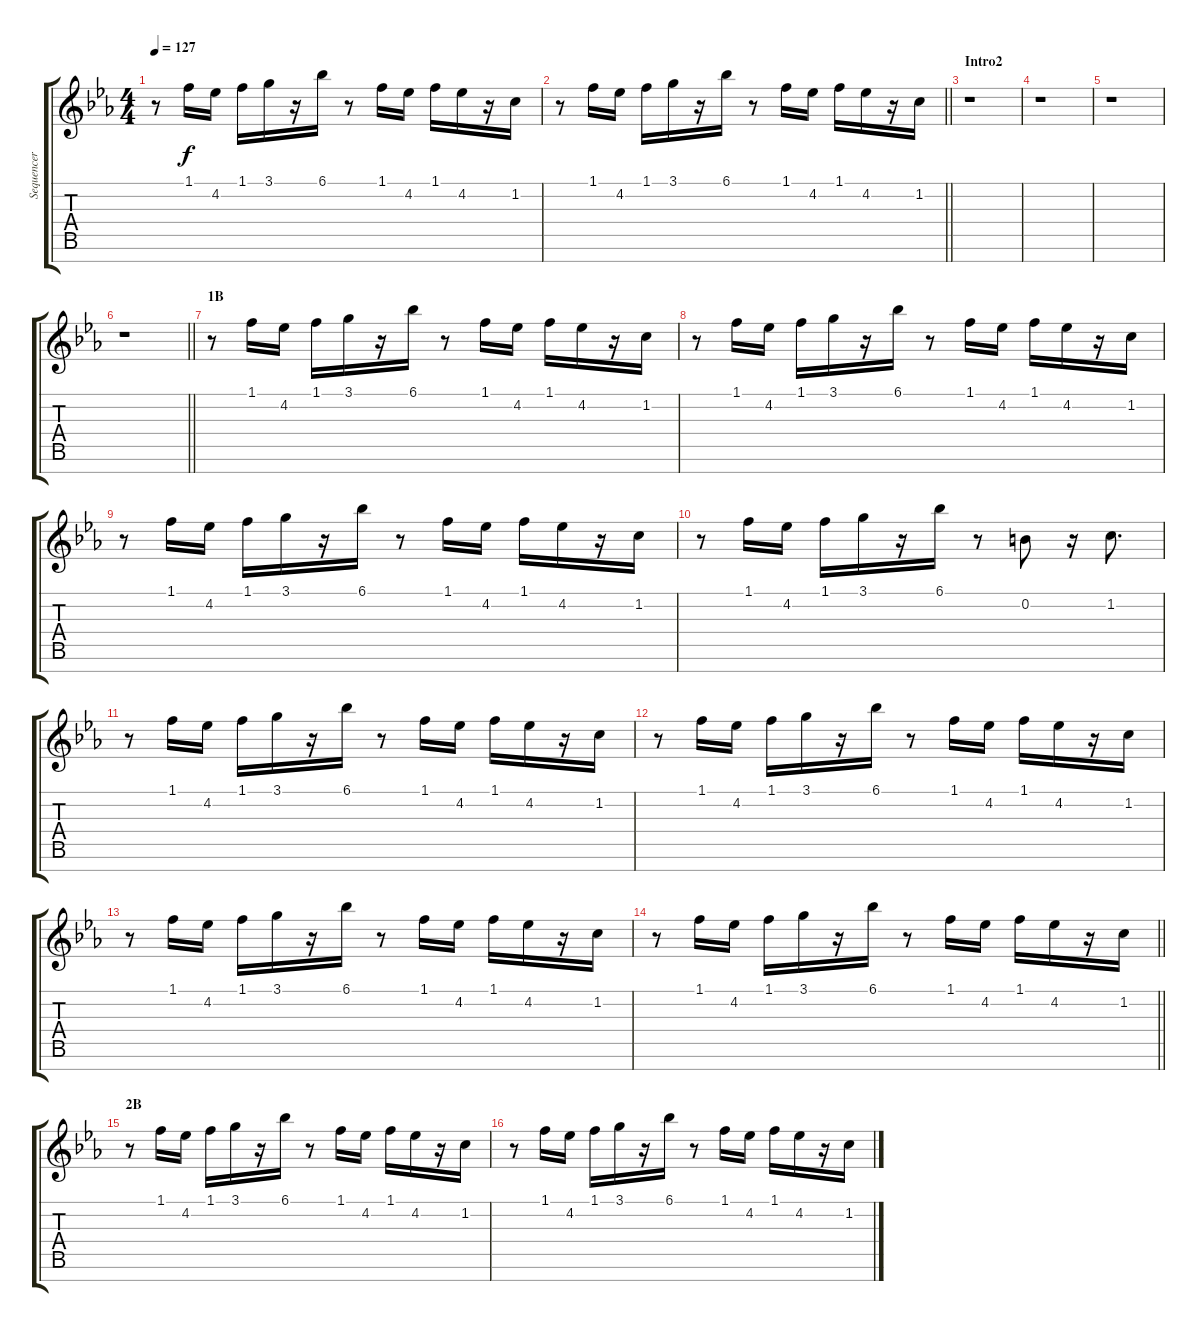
\track ("Sequencer I" "Sequencer ") {instrument pad3polysynth}
\staff {score tabs}
\tuning (E5 B4 G4 D4 A3 E3 B2) {hide}
\ts (4 4)
\tempo 127
\clef g2
\ks eb
r.8{dy f} 1.1.16 4.2.16 1.1.16 3.1.16 r.16 6.1.16 r.8 1.1.16 4.2.16 1.1.16 4.2.16 r.16 1.2.16 |
\barLineRight lightlight
r.8 1.1.16 4.2.16 1.1.16 3.1.16 r.16 6.1.16 r.8 1.1.16 4.2.16 1.1.16 4.2.16 r.16 1.2.16 |
\section ("" "Intro2")
r.1 |
r.1 |
r.1 |
\barLineRight lightlight
r.1 |
\section ("" "1B")
r.8 1.1.16 4.2.16 1.1.16 3.1.16 r.16 6.1.16 r.8 1.1.16 4.2.16 1.1.16 4.2.16 r.16 1.2.16 |
r.8 1.1.16 4.2.16 1.1.16 3.1.16 r.16 6.1.16 r.8 1.1.16 4.2.16 1.1.16 4.2.16 r.16 1.2.16 |
r.8 1.1.16 4.2.16 1.1.16 3.1.16 r.16 6.1.16 r.8 1.1.16 4.2.16 1.1.16 4.2.16 r.16 1.2.16 |
r.8 1.1.16 4.2.16 1.1.16 3.1.16 r.16 6.1.16 r.8 0.2.8 r.16 1.2.8{d} |
r.8 1.1.16 4.2.16 1.1.16 3.1.16 r.16 6.1.16 r.8 1.1.16 4.2.16 1.1.16 4.2.16 r.16 1.2.16 |
r.8 1.1.16 4.2.16 1.1.16 3.1.16 r.16 6.1.16 r.8 1.1.16 4.2.16 1.1.16 4.2.16 r.16 1.2.16 |
r.8 1.1.16 4.2.16 1.1.16 3.1.16 r.16 6.1.16 r.8 1.1.16 4.2.16 1.1.16 4.2.16 r.16 1.2.16 |
\barLineRight lightlight
r.8 1.1.16 4.2.16 1.1.16 3.1.16 r.16 6.1.16 r.8 1.1.16 4.2.16 1.1.16 4.2.16 r.16 1.2.16 |
\section ("" "2B")
r.8 1.1.16 4.2.16 1.1.16 3.1.16 r.16 6.1.16 r.8 1.1.16 4.2.16 1.1.16 4.2.16 r.16 1.2.16 |
r.8 1.1.16 4.2.16 1.1.16 3.1.16 r.16 6.1.16 r.8 1.1.16 4.2.16 1.1.16 4.2.16 r.16 1.2.16
